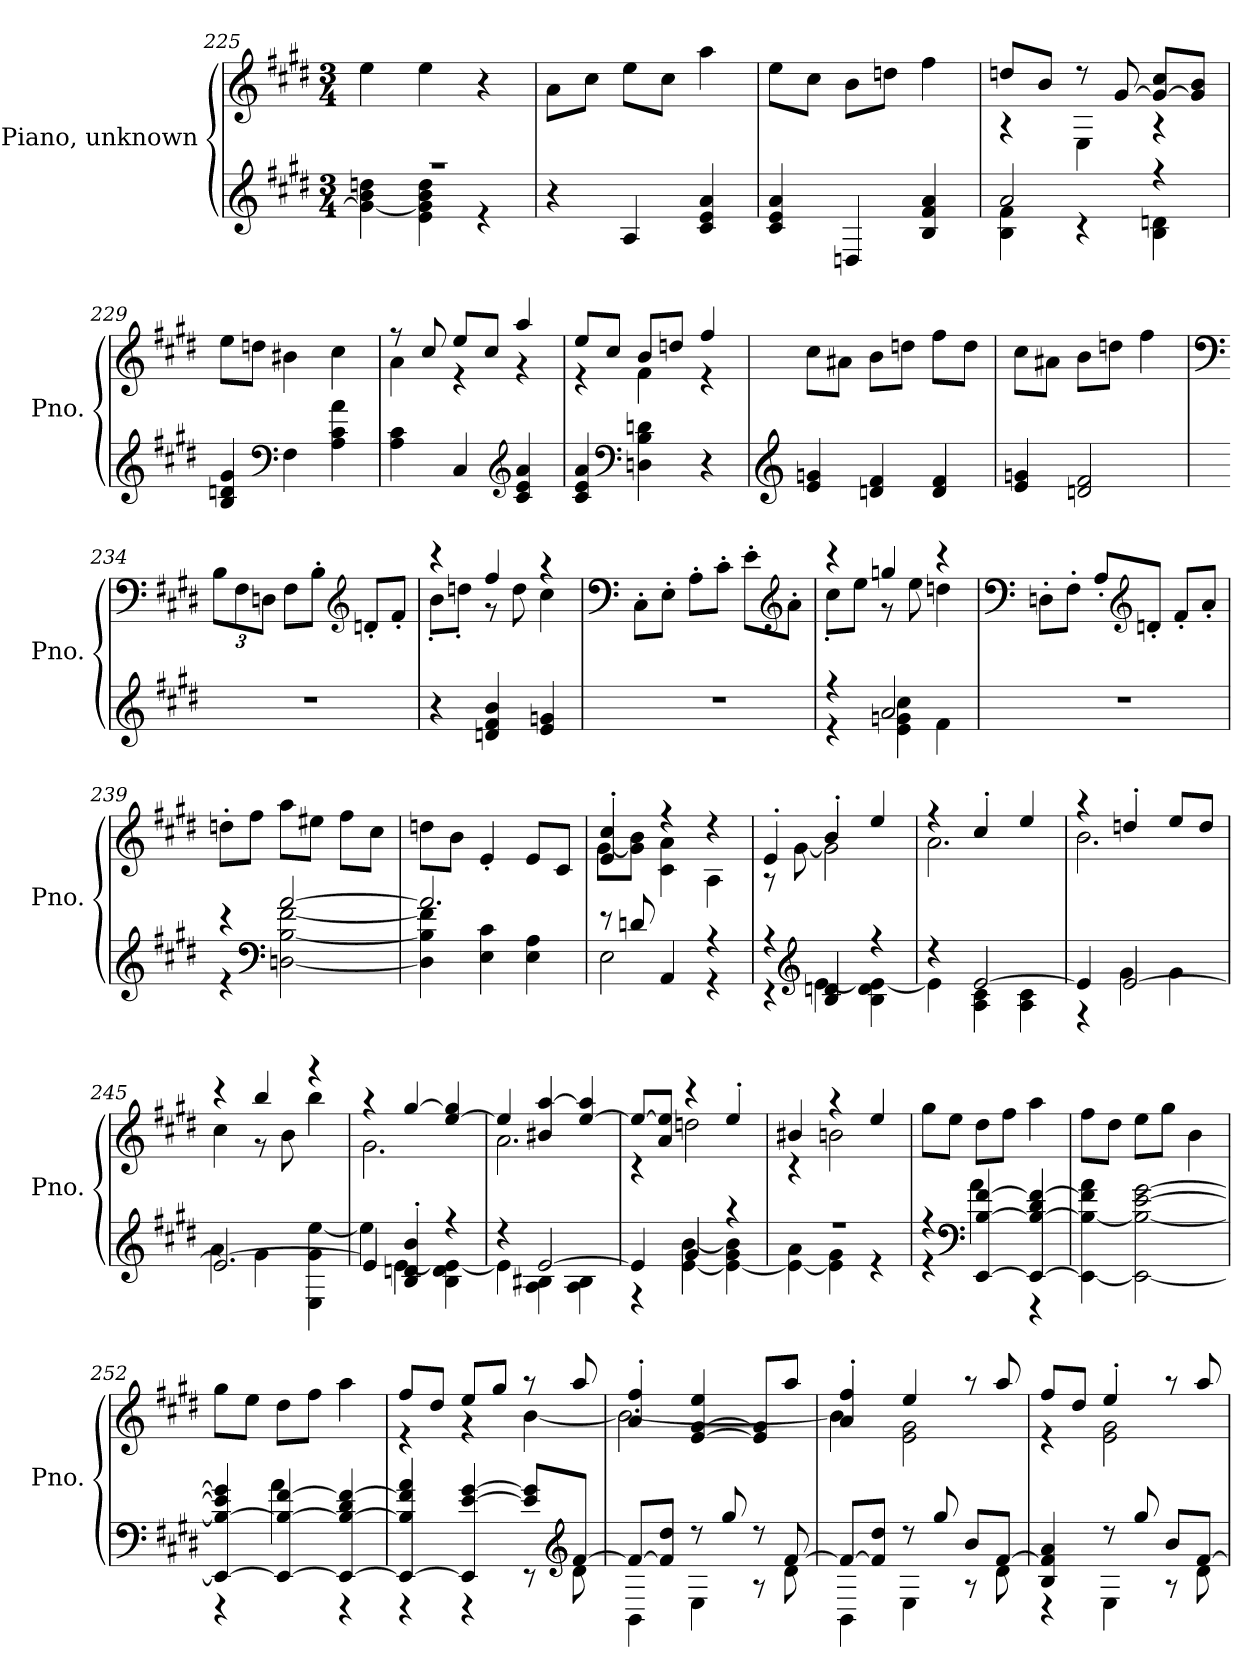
**kern	**kern
*part1	*part1
*staff2	*staff1
*I"Piano, unknown	*
*I'Pno.	*
*clefG2	*clefG2
*k[f#c#g#d#]	*k[f#c#g#d#]
*M3/4	*M3/4
=225	=225
*^	*
2.r	4g#\_ 4b\ 4ddn\	4ee\
.	4e\ 4g#\] 4b\ 4dd\	4ee\
.	4r	4r
*v	*v	*
=226	=226
4r	8a\L
.	8cc#\J
4A/	8ee\L
.	8cc#\J
4c#/ 4e/ 4a/	4aa\
=227	=227
4c#/ 4e/ 4a/	8ee\L
.	8cc#\J
4Dn/	8b\L
.	8ddn\J
4B/ 4f#/ 4a/	4ff#\
=228	=228
*^	*^
2a/	4B\ 4f#\	8ddn/L	4r
.	.	8b/J	.
.	4r	8r	4E\
.	.	[8g#/	.
4r	4B\ 4dn\	8g#/_ 8cc#/L	4r
.	.	8g#/] 8b/J	.
*v	*v	*	*
*	*v	*v
=229	=229
4B/ 4dn/ 4g#/	8ee\L
.	8ddn\J
*clefF4	*
4F#\	4b#X\
4A\ 4c#\ 4a\	4cc#\
!!LO:LB:g=z
=230	=230
*	*^
4A\ 4c#\	8r	4a\
.	8cc#/	.
4C#/	8ee/L	4r
.	8cc#/J	.
*clefG2	*	*
4c#/ 4e/ 4a/	4aa/	4r
=231	=231	=231
4c#/ 4e/ 4a/	8ee/L	4r
.	8cc#/J	.
*clefF4	*	*
4Dn\ 4B\ 4dn\	8b/L	4f#\
.	8ddn/J	.
4r	4ff#/	4r
*	*v	*v
=232	=232
*clefG2	*
4e/ 4gn/	8cc#\L
.	8a#X\J
4dn/ 4f#/	8b\L
.	8ddn\J
4d/ 4f#/	8ff#\L
.	8dd\J
=233	=233
4e/ 4gn/	8cc#\L
.	8a#X\J
2dn/ 2f#/	8b\L
.	8ddn\J
.	4ff#\
!!LO:LB:g=z
=234	=234
*	*clefF4
*	*Xbrackettup
2.r	12B\L
.	12F#\
.	12Dn\J
.	8F#\L
.	8B'\J
*	*clefG2
.	8dn'/L
.	8f#'/J
=235	=235
*	*^
4r	4r	8b'\L
.	.	8ddn'\J
4dn/ 4f#/ 4b/	4ff#/	8r
.	.	8dd\
4e/ 4gn/	4r	4cc#\
*	*v	*v
=236	=236
*	*clefF4
2.r	8C#'\L
.	8E'\J
.	8A'\L
.	8c#'\J
.	8e'\L
*	*clefG2
.	8a'\J
=237	=237
*^	*^
4r	4r	4r	8cc#'\L
.	.	.	8ee\J
2a/	4e\ 4gn\ 4cc#\	4ggn/	8r
.	.	.	8ee\
.	4f#\	4r	4ddn\
*v	*v	*	*
*	*v	*v
!!LO:LB:g=z
=238	=238
*	*clefF4
2.r	8Dn'\L
.	8F#'\J
.	8A'/L
*	*clefG2
.	8dn'/J
.	8f#'/L
.	8a'/J
=239	=239
*^	*
4r	4r	8ddn'\L
.	.	8ff#\J
*clefF4	*	*
[2a/	[2Dn\ [2B\ [2f#\	8aa\L
.	.	8ee#X\J
.	.	8ff#\L
.	.	8cc#\J
=240	=240	=240
2.a/]	4D\] 4B\] 4f#\]	8ddn\L
.	.	8b\J
.	4E\ 4c#\	4e'/
.	4E\ 4A\	8e/L
.	.	8c#/J
=241	=241	=241
*	*	*^
8r	2E\	4e/' 4cc#/'	[8g#\L
8dn/	.	.	8g#\] 8b\J
4AA/	.	4r	4c#\ 4a\
4r	4r	4r	4A\
=242	=242	=242	=242
4r	4r	4e'/	8r
.	.	.	[8g#\
*clefG2	*	*	*
4B/ 4dn/	[4e\	4b'/	2g#\]
4r	4B\ 4d\ 4e\_	4ee/	.
!!LO:LB:g=z	!!
=243	=243	=243	=243
4r	4e\]	4r	2.a\
[2e/	4A\ 4c#\	4cc#'/	.
.	4A\ 4c#\	4ee/	.
=244	=244	=244	=244
4e/]	4r	4r	2.b\
[2e/	4g#\	4ddn'/	.
.	4g#\	8ee/L	.
.	.	8dd/J	.
=245	=245	=245	=245
2.e/_	4a\	4r	4cc#\
.	4g#\	4bb/	8r
.	.	.	8b\
.	4E\ 4g#\ [4ee\	4r	4bb\
=246	=246	=246	=246
4e/]	4ee\]	4r	2.g#\
4B/' 4dn/' 4b/'	[4e\	[4gg#/	.
4r	4B\ 4d\ 4e\_	[4ee/ 4gg#/]	.
=247	=247	=247	=247
4r	4e\]	4ee/]	2.a\
[2e/	4A\ 4B#X\	4b#X/ [4aa/	.
.	4A\ 4B#\	[4ee/ 4aa/]	.
=248	=248	=248	=248
4e/]	4r	8ee/L_	4r
.	.	8a/ 8ee/]J	.
4g#/	[4e\ [4b\	4r	2ddn\
4r	4e\_ 4g#\ 4b\]	4ee'/	.
=249	=249	=249	=249
2.r	4e\_ 4a\	4b#X/	4r
.	4e\] 4g#\	4r	2bn\
.	4r	4ee/	.
*	*	*v	*v
!!LO:LB:g=z
=250	=250	=250
4r	4r	8gg#\L
.	.	8ee\J
*clefF4	*	*
[4EE/ [4B/ [4f#/	4a\	8dd#\L
.	.	8ff#\J
4EE/_ 4B/_ 4d#/ 4f#/_	4r	4aa\
*v	*v	*
=251	=251
4EE\_ 4B\_ 4f#\] 4a\	8ff#\L
.	8dd#\J
2EE\_ 2B\_ [2e\ [2g#\	8ee\L
.	8gg#\J
.	4b\
=252	=252
*^	*
4EE/_ 4B/_ 4e/] 4g#/]	4r	8gg#\L
.	.	8ee\J
4EE/_ 4B/_ [4f#/	4a\	8dd#\L
.	.	8ff#\J
4EE/_ 4B/_ 4d#/ 4f#/_	4r	4aa\
=253	=253	=253
*	*	*^
4EE/_ 4B/] 4f#/] 4a/	4r	8ff#/L	4r
.	.	8dd#/J	.
4EE/] [4e/ [4g#/	4r	8ee/L	4r
.	.	8gg#/J	.
8e/] 8g#/]L	8r	8r	[4b\
*clefG2	*	*	*
[8f#/J	8d#\	8aa/	.
=254	=254	=254	=254
8f#/L_	4BB\	4a/' 4ff#/'	2.b\_
8f#/] 8dd#/J	.	.	.
8r	4E\	[4e/ [4g#/ 4ee/	.
8gg#/	.	.	.
8r	8r	8e/] 8g#/]L	.
[8f#/	8d#\	8aa/J	.
!!LO:PB:g=z	!!
=255	=255	=255	=255
8f#/L_	4BB\	4a/' 4ff#/'	4b\]
8f#/] 8dd#/J	.	.	.
8r	4E\	4ee/	2e\ 2g#\
8gg#/	.	.	.
8b/L	8r	8r	.
[8f#/J	8d#\	8aa/	.
=256	=256	=256	=256
4B/ 4f#/] 4a/	4r	8ff#/L	4r
.	.	8dd#/J	.
8r	4E\	4ee'/	2e\ 2g#\
8gg#/	.	.	.
8b/L	8r	8r	.
[8f#/J	8d#\	8aa/	.
*v	*v	*	*
*	*v	*v
=	=
*-	*-
